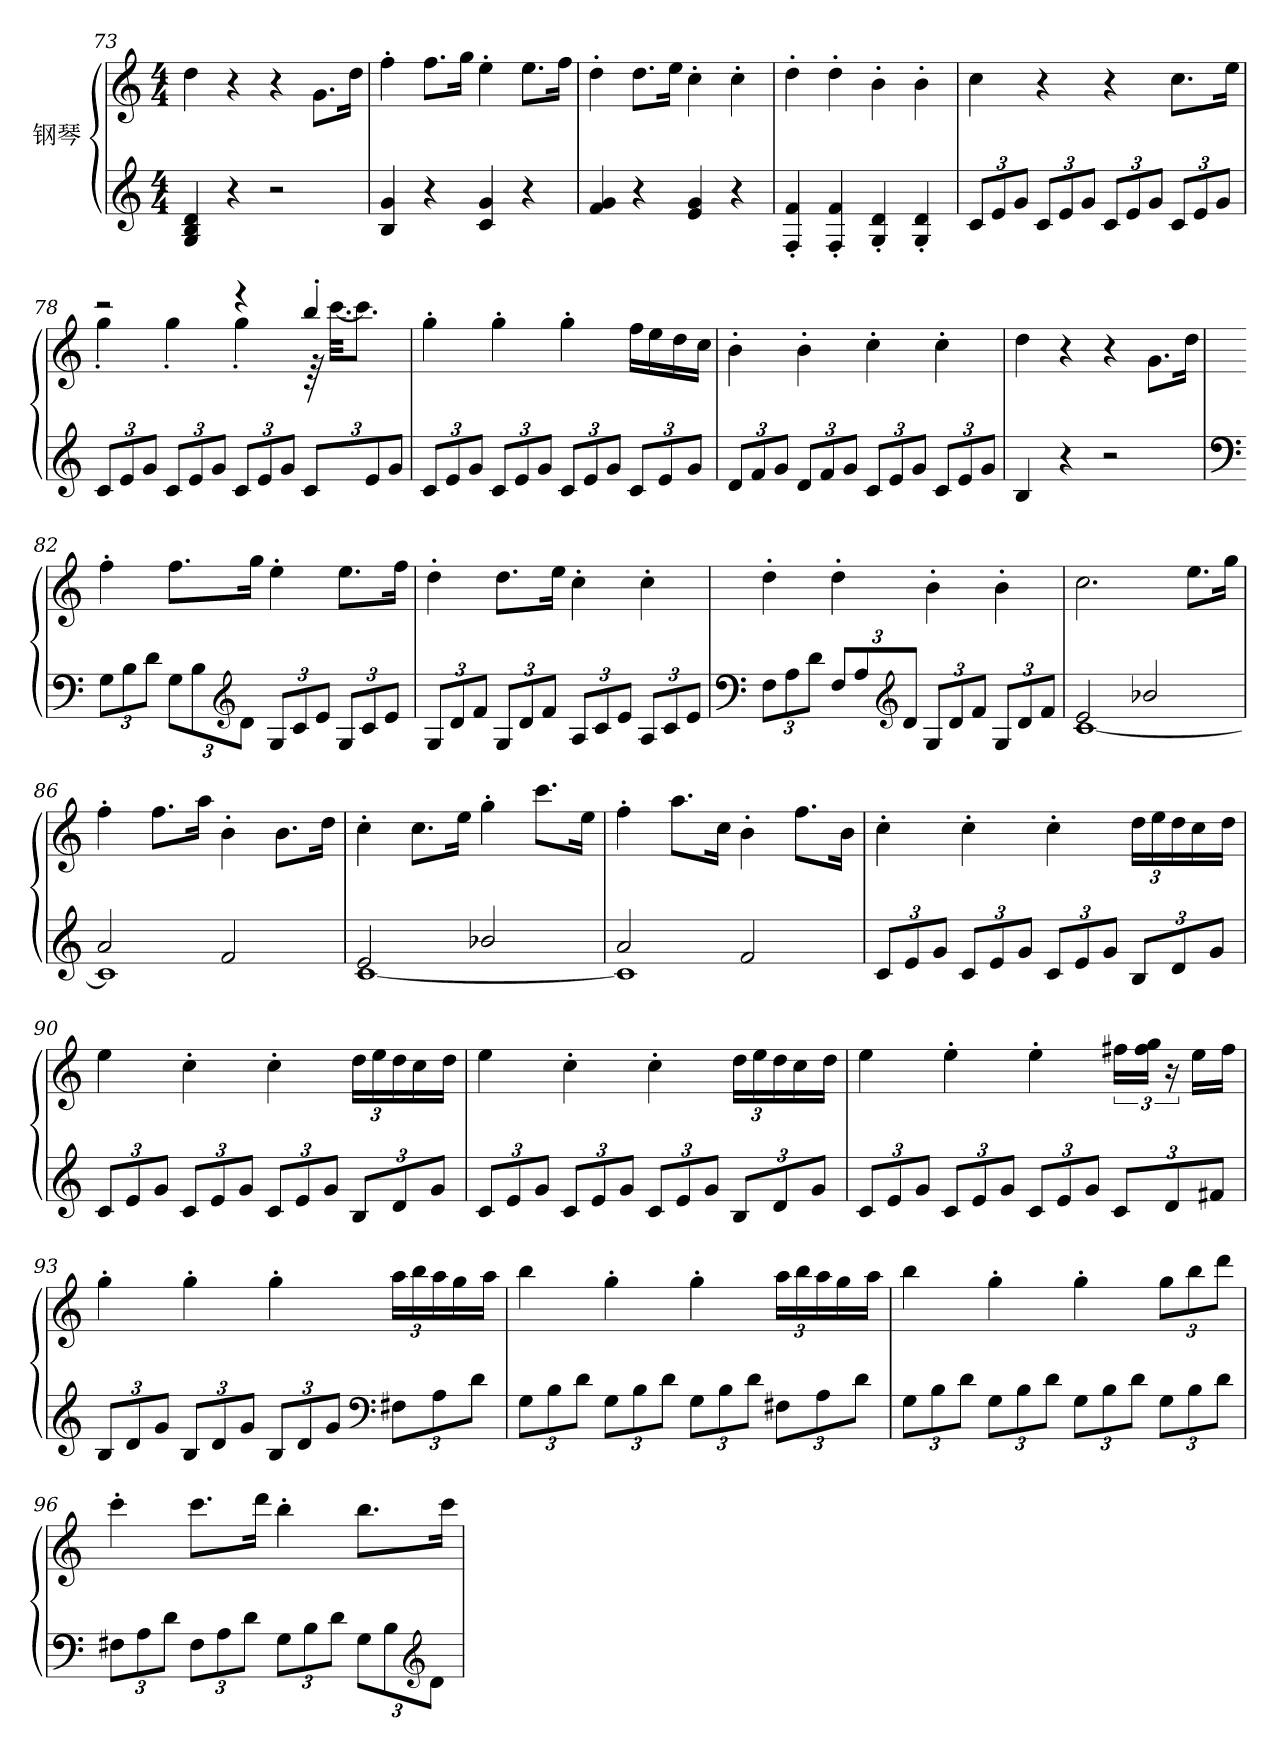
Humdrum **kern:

**kern	**kern
*part1	*part1
*staff2	*staff1
*I"钢琴	*
!!LO:LB:g=z
*clefG2	*clefG2
*k[]	*k[]
*M4/4	*M4/4
=73	=73
4G/ 4B/ 4d/	4dd\
4r	4r
2r	4r
.	8.g\L
.	16dd\Jk
=74	=74
4B/ 4g/	4ff'\
4r	8.ff\L
.	16gg\Jk
4c/ 4g/	4ee'\
4r	8.ee\L
.	16ff\Jk
=75	=75
4f/ 4g/	4dd'\
4r	8.dd\L
.	16ee\Jk
4e/ 4g/	4cc'\
4r	4cc'\
=76	=76
4F/' 4f/'	4dd'\
4F/' 4f/'	4dd'\
4G/' 4d/'	4b'\
4G/' 4d/'	4b'\
=77	=77
*Xbrackettup	*
12c/L	4cc\
12e/	.
12g/J	.
12c/L	4r
12e/	.
12g/J	.
12c/L	4r
12e/	.
12g/J	.
12c/L	8.cc\L
12e/	.
12g/J	.
.	16ee\Jk
!!LO:LB:g=z
=78	=78
*	*^
12c/L	2r	4gg'\
12e/	.	.
12g/J	.	.
12c/L	.	4gg'\
12e/	.	.
12g/J	.	.
12c/L	4r	4gg'\
12e/	.	.
12g/J	.	.
12c/L	4bb'/	64r
.	.	[32.ccc\KKL
.	.	8.ccc\J]
12e/	.	.
12g/J	.	.
*	*v	*v
=79	=79
12c/L	4gg'\
12e/	.
12g/J	.
12c/L	4gg'\
12e/	.
12g/J	.
12c/L	4gg'\
12e/	.
12g/J	.
12c/L	16ff\LL
.	16ee\
12e/	.
.	16dd\
12g/J	.
.	16cc\JJ
=80	=80
12d/L	4b'\
12f/	.
12g/J	.
12d/L	4b'\
12f/	.
12g/J	.
12c/L	4cc'\
12e/	.
12g/J	.
12c/L	4cc'\
12e/	.
12g/J	.
=81	=81
4B/	4dd\
4r	4r
2r	4r
.	8.g\L
.	16dd\Jk
!!LO:LB:g=z
=82	=82
*clefF4	*
12G\L	4ff'\
12B\	.
12d\J	.
12G\L	8.ff\L
12B\	.
*clefG2	*
12d\J	.
.	16gg\Jk
12G/L	4ee'\
12c/	.
12e/J	.
12G/L	8.ee\L
12c/	.
12e/J	.
.	16ff\Jk
=83	=83
12G/L	4dd'\
12d/	.
12f/J	.
12G/L	8.dd\L
12d/	.
12f/J	.
.	16ee\Jk
12A/L	4cc'\
12c/	.
12e/J	.
12A/L	4cc'\
12c/	.
12e/J	.
=84	=84
*clefF4	*
12F\L	4dd'\
12A\	.
12d\J	.
12F/L	4dd'\
12A/	.
*clefG2	*
12d/J	.
12G/L	4b'\
12d/	.
12f/J	.
12G/L	4b'\
12d/	.
12f/J	.
!!LO:PB:g=z
=85	=85
*^	*
2e/	[1c	2.cc\
2b-X/	.	.
.	.	8.ee\L
.	.	16gg\Jk
=86	=86	=86
2a/	1c]	4ff'\
.	.	8.ff\L
.	.	16aa\Jk
2f/	.	4b'\
.	.	8.b\L
.	.	16dd\Jk
=87	=87	=87
2e/	[1c	4cc'\
.	.	8.cc\L
.	.	16ee\Jk
2b-X/	.	4gg'\
.	.	8.ccc\L
.	.	16ee\Jk
=88	=88	=88
2a/	1c]	4ff'\
.	.	8.aa\L
.	.	16cc\Jk
2f/	.	4b'\
.	.	8.ff\L
.	.	16b\Jk
*v	*v	*
=89	=89
12c/L	4cc'\
12e/	.
12g/J	.
12c/L	4cc'\
12e/	.
12g/J	.
12c/L	4cc'\
12e/	.
12g/J	.
*	*Xbrackettup
12B/L	24dd\LL
.	24ee\
12d/	24dd\
.	16cc\
12g/J	.
.	16dd\JJ
!!LO:LB:g=z
=90	=90
12c/L	4ee\
12e/	.
12g/J	.
12c/L	4cc'\
12e/	.
12g/J	.
12c/L	4cc'\
12e/	.
12g/J	.
12B/L	24dd\LL
.	24ee\
12d/	24dd\
.	16cc\
12g/J	.
.	16dd\JJ
=91	=91
12c/L	4ee\
12e/	.
12g/J	.
12c/L	4cc'\
12e/	.
12g/J	.
12c/L	4cc'\
12e/	.
12g/J	.
12B/L	24dd\LL
.	24ee\
12d/	24dd\
.	16cc\
12g/J	.
.	16dd\JJ
=92	=92
12c/L	4ee\
12e/	.
12g/J	.
12c/L	4ee'\
12e/	.
12g/J	.
12c/L	4ee'\
12e/	.
12g/J	.
*	*brackettup
12c/L	24ff#X\LL
.	24ff#\ 24gg\JJ
12d/	24r
.	16ee\LL
12f#X/J	.
.	16ff#\JJ
!!LO:LB:g=z
=93	=93
12B/L	4gg'\
12d/	.
12g/J	.
12B/L	4gg'\
12d/	.
12g/J	.
12B/L	4gg'\
12d/	.
12g/J	.
*clefF4	*
*	*Xbrackettup
12F#X\L	24aa\LL
.	24bb\
12A\	24aa\
.	16gg\
12d\J	.
.	16aa\JJ
=94	=94
12G\L	4bb\
12B\	.
12d\J	.
12G\L	4gg'\
12B\	.
12d\J	.
12G\L	4gg'\
12B\	.
12d\J	.
12F#X\L	24aa\LL
.	24bb\
12A\	24aa\
.	16gg\
12d\J	.
.	16aa\JJ
=95	=95
12G\L	4bb\
12B\	.
12d\J	.
12G\L	4gg'\
12B\	.
12d\J	.
12G\L	4gg'\
12B\	.
12d\J	.
12G\L	12gg\L
12B\	12bb\
12d\J	12ddd\J
!!LO:LB:g=z
=96	=96
12F#X\L	4ccc'\
12A\	.
12d\J	.
12F#\L	8.ccc\L
12A\	.
12d\J	.
.	16ddd\Jk
12G\L	4bb'\
12B\	.
12d\J	.
12G\L	8.bb\L
12B\	.
*clefG2	*
12d\J	.
.	16ccc\Jk
=	=
*-	*-
